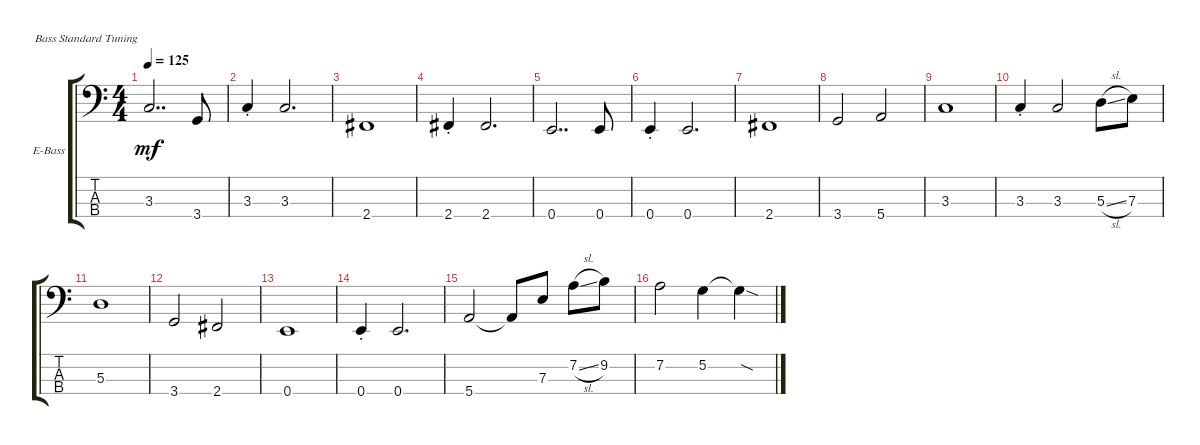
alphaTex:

\defaultSystemsLayout 4
\bracketExtendMode groupsimilarinstruments
\firstSystemTrackNameOrientation horizontal
\otherSystemsTrackNameOrientation horizontal
\track ("Electric Bass" "E-Bass") {instrument electricbassfinger}
\staff {score tabs}
\tuning (G2 D2 A1 E1)
\ts (4 4)
\tempo 125
\clef f4
\ks c
3.3.2{dd dy mf} 3.4.8 |
3.3{st}.4 3.3.2{d} |
2.4.1 |
2.4{st}.4 2.4.2{d} |
0.4.2{dd} 0.4.8 |
0.4{st}.4 0.4.2{d} |
2.4.1 |
3.4.2 5.4.2 |
3.3.1 |
3.3{st}.4 3.3.2 5.3{sl}.8 7.3.8 |
5.3.1 |
3.4.2 2.4.2 |
0.4.1 |
0.4{st}.4 0.4.2{d} |
5.4.2 5.4{t}.8 7.3.8 7.2{sl}.8 9.2.8 |
7.2.2 5.2.4 5.2{sod t}.4
